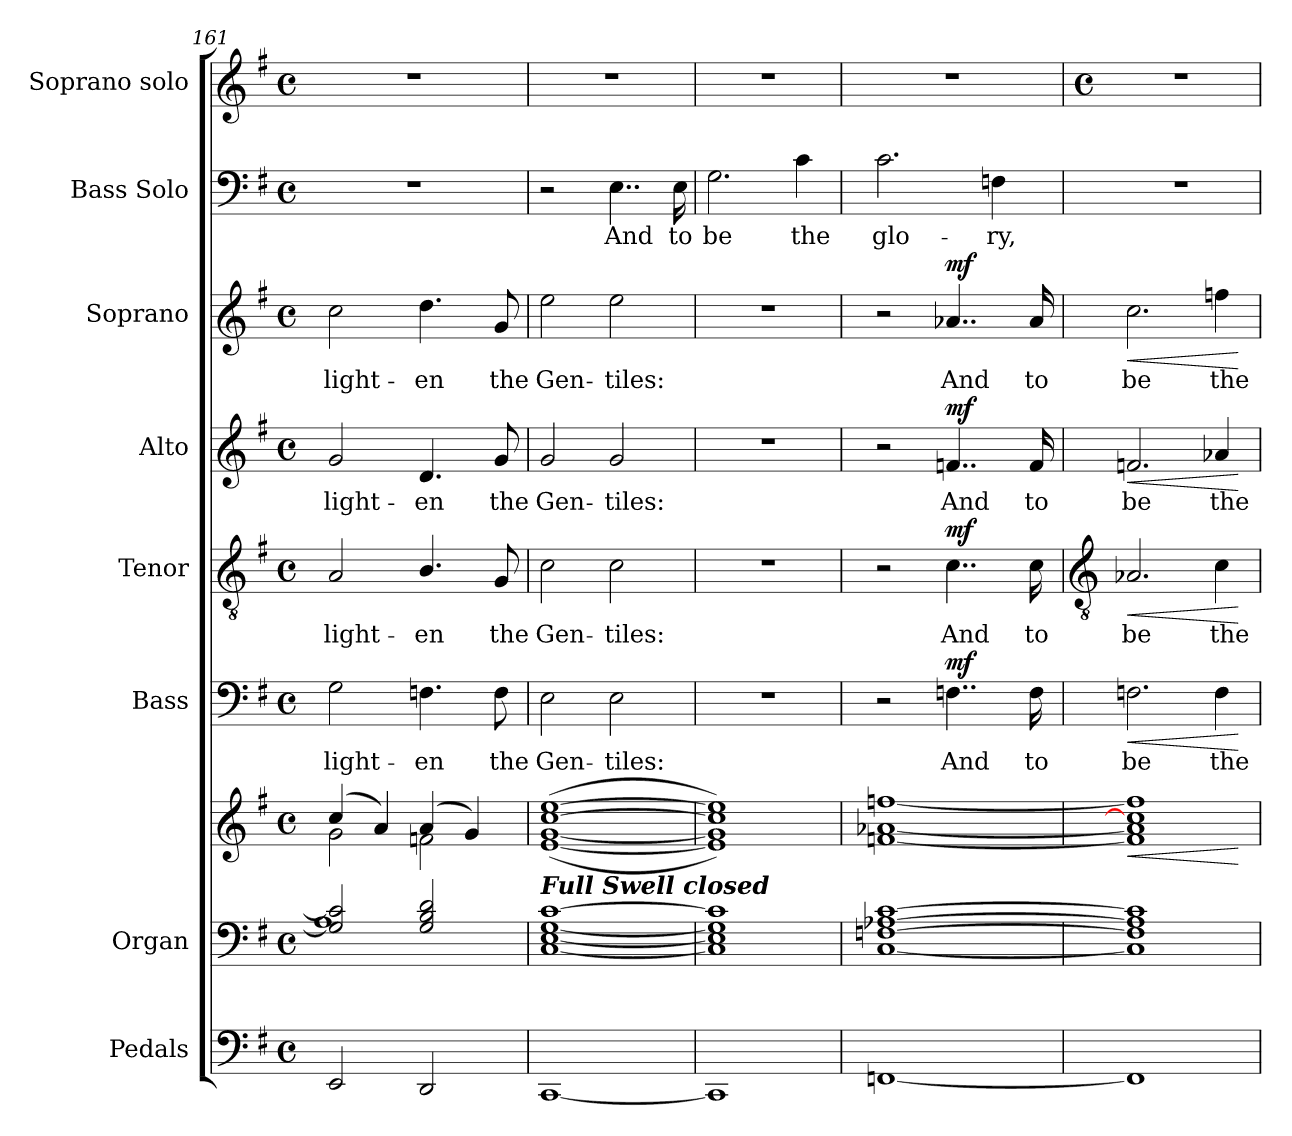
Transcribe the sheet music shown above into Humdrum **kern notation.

**kern	**kern	**kern	**dynam	**kern	**text	**dynam	**kern	**text	**dynam	**kern	**text	**dynam	**kern	**text	**dynam	**kern	**text	**kern
*part8	*part7	*part7	*part7	*part6	*part6	*part6	*part5	*part5	*part5	*part4	*part4	*part4	*part3	*part3	*part3	*part2	*part2	*part1
*staff9	*staff8	*staff7	*staff7/8	*staff6	*staff6	*staff6	*staff5	*staff5	*staff5	*staff4	*staff4	*staff4	*staff3	*staff3	*staff3	*staff2	*staff2	*staff1
*I"Pedals	*I"Organ	*	*	*I"Bass	*	*	*I"Tenor	*	*	*I"Alto	*	*	*I"Soprano	*	*	*I"Bass Solo	*	*I"Soprano solo
*	*	*	*	*I'B	*	*	*I'T	*	*	*I'A	*	*	*I'S	*	*	*I'B	*	*I'S
*clefF4	*clefF4	*clefG2	*	*clefF4	*	*	*clefGv2	*	*	*clefG2	*	*	*clefG2	*	*	*clefF4	*	*clefG2
*k[f#]	*k[f#]	*k[f#]	*	*k[f#]	*	*	*k[f#]	*	*	*k[f#]	*	*	*k[f#]	*	*	*k[f#]	*	*k[f#]
*G:	*G:	*G:	*	*G:	*	*	*G:	*	*	*G:	*	*	*G:	*	*	*G:	*	*G:
*M4/4	*M4/4	*M4/4	*	*M4/4	*	*	*M4/4	*	*	*M4/4	*	*	*M4/4	*	*	*M4/4	*	*M4/4
*met(c)	*met(c)	*met(c)	*	*met(c)	*	*	*met(c)	*	*	*met(c)	*	*	*met(c)	*	*	*met(c)	*	*met(c)
=161	=161	=161	=161	=161	=161	=161	=161	=161	=161	=161	=161	=161	=161	=161	=161	=161	=161	=161
*	*^	*^	*	*	*	*	*	*	*	*	*	*	*	*	*	*	*	*
!	!	!	!	!	!	!	!LO:LY:b	!	!	!LO:LY:b	!	!	!LO:LY:b	!	!	!LO:LY:b	!	!	!	!
2EE	2G/] 2c/]	1A\	(>4cc/	2g\	.	2G	light-	.	2A	light-	.	2g	light-	.	2cc	light-	.	1r	.	1r
.	.	.	4a/)	.	.	.	.	.	.	.	.	.	.	.	.	.	.	.	.	.
!	!	!	!	!	!	!	!LO:LY:b	!	!	!LO:LY:b	!	!	!LO:LY:b	!	!	!LO:LY:b	!	!	!	!
2DD	2G/ 2B/ 2d/	.	(>4a/	2fn\	.	4.Fn	-en	.	4.B/	-en	.	4.d	-en	.	4.dd	-en	.	.	.	.
.	.	.	4g/)	.	.	.	.	.	.	.	.	.	.	.	.	.	.	.	.	.
!	!	!	!	!	!	!	!LO:LY:b	!	!	!LO:LY:b	!	!	!LO:LY:b	!	!	!LO:LY:b	!	!	!	!
.	.	.	.	.	.	8F	the	.	8G	the	.	8g	the	.	8g	the	.	.	.	.
=162	=162	=162	=162	=162	=162	=162	=162	=162	=162	=162	=162	=162	=162	=162	=162	=162	=162	=162	=162	=162
!	!LO:TX:a:Bi:t=Full Swell closed	!	!	!	!	!	!	!	!	!	!	!	!	!	!	!	!	!	!	!
!	!	!	!	!	!	!	!LO:LY:b	!	!	!LO:LY:b	!	!	!LO:LY:b	!	!	!LO:LY:b	!	!	!	!
[1CC	[1c/	[1C\ [1E\ [1G\	(>[1cc/ [1ee/	(<[1e\ [1g\	.	2E	Gen-	.	2c	Gen-	.	2g	Gen-	.	2ee	Gen-	.	2r	.	1r
!	!	!	!	!	!	!	!LO:LY:b	!	!	!LO:LY:b	!	!	!LO:LY:b	!	!	!LO:LY:b	!	!	!LO:LY:b	!
.	.	.	.	.	.	2E	-tiles:	.	2c	-tiles:	.	2g	-tiles:	.	2ee	-tiles:	.	4..E	And	.
!	!	!	!	!	!	!	!	!	!	!	!	!	!	!	!	!	!	!	!LO:LY:b	!
.	.	.	.	.	.	.	.	.	.	.	.	.	.	.	.	.	.	16E	to	.
=163	=163	=163	=163	=163	=163	=163	=163	=163	=163	=163	=163	=163	=163	=163	=163	=163	=163	=163	=163	=163
!	!	!	!	!	!	!	!	!	!	!	!	!	!	!	!	!	!	!	!LO:LY:b	!
1CC]	1c/]	1C\] 1E\] 1G\]	1cc/] 1ee/])	1e\] 1g\])	.	1r	.	.	1r	.	.	1r	.	.	1r	.	.	2.G	be	1r
!	!	!	!	!	!	!	!	!	!	!	!	!	!	!	!	!	!	!	!LO:LY:b	!
.	.	.	.	.	.	.	.	.	.	.	.	.	.	.	.	.	.	4c	the	.
=164	=164	=164	=164	=164	=164	=164	=164	=164	=164	=164	=164	=164	=164	=164	=164	=164	=164	=164	=164	=164
!	!	!	!	!	!	!	!	!	!	!	!	!	!	!	!	!	!	!	!LO:LY:b	!
[1FFn	[1Fn/ [1A-X/ [1c/	[1C\	1ryy	[1fn\ [1a-X\ [1ffn\	.	2r	.	.	2r	.	.	2r	.	.	2r	.	.	2.c	glo-	1r
!	!	!	!	!	!	!	!LO:LY:b	!LO:DY:b	!	!LO:LY:b	!LO:DY:b	!	!LO:LY:b	!LO:DY:b	!	!LO:LY:b	!LO:DY:b	!	!	!
.	.	.	.	.	.	4..Fn	And	mf	4..c	And	mf	4..fn	And	mf	4..a-X	And	mf	.	.	.
!	!	!	!	!	!	!	!	!	!	!	!	!	!	!	!	!	!	!	!LO:LY:b	!
.	.	.	.	.	.	.	.	.	.	.	.	.	.	.	.	.	.	4Fn	-ry,	.
!	!	!	!	!	!	!	!LO:LY:b	!	!	!LO:LY:b	!	!	!LO:LY:b	!	!	!LO:LY:b	!	!	!	!
.	.	.	.	.	.	16F	to	.	16c	to	.	16f	to	.	16a-	to	.	.	.	.
!!LO:LB:g=z
=165	=165	=165	=165	=165	=165	=165	=165	=165	=165	=165	=165	=165	=165	=165	=165	=165	=165	=165	=165	=165
*	*	*	*	*	*	*	*	*	*clefGv2	*	*	*	*	*	*	*	*	*	*	*
*	*	*	*	*	*	*	*	*	*	*	*	*	*	*	*	*	*	*	*	*M4/4
*	*	*	*	*	*	*	*	*	*	*	*	*	*	*	*	*	*	*	*	*met(c)
!	!	!	!	!	!LO:HP:b	!	!LO:LY:b	!LO:HP:b	!	!LO:LY:b	!LO:HP:b	!	!LO:LY:b	!LO:HP:b	!	!LO:LY:b	!LO:HP:b	!	!	!
1FF]	1F/] 1A-/] 1c/]	1C\]	1ryy	1f\] 1a-\] 1cc\] 1ff\]	<	2.Fn	be	<	2.A-X	be	<	2.fn	be	<	2.cc	be	<	1r	.	1r
!	!	!	!	!	!	!	!LO:LY:b	!	!	!LO:LY:b	!	!	!LO:LY:b	!	!	!LO:LY:b	!	!	!	!
.	.	.	.	.	.	4F	the	.	4c	the	.	4a-X	the	.	4ffn	the	.	.	.	.
*	*v	*v	*	*	*	*	*	*	*	*	*	*	*	*	*	*	*	*	*	*
*	*	*v	*v	*	*	*	*	*	*	*	*	*	*	*	*	*	*	*	*
.	.	.	[	.	.	[	.	.	[	.	.	[	.	.	[	.	.	.
=	=	=	=	=	=	=	=	=	=	=	=	=	=	=	=	=	=	=
*-	*-	*-	*-	*-	*-	*-	*-	*-	*-	*-	*-	*-	*-	*-	*-	*-	*-	*-
